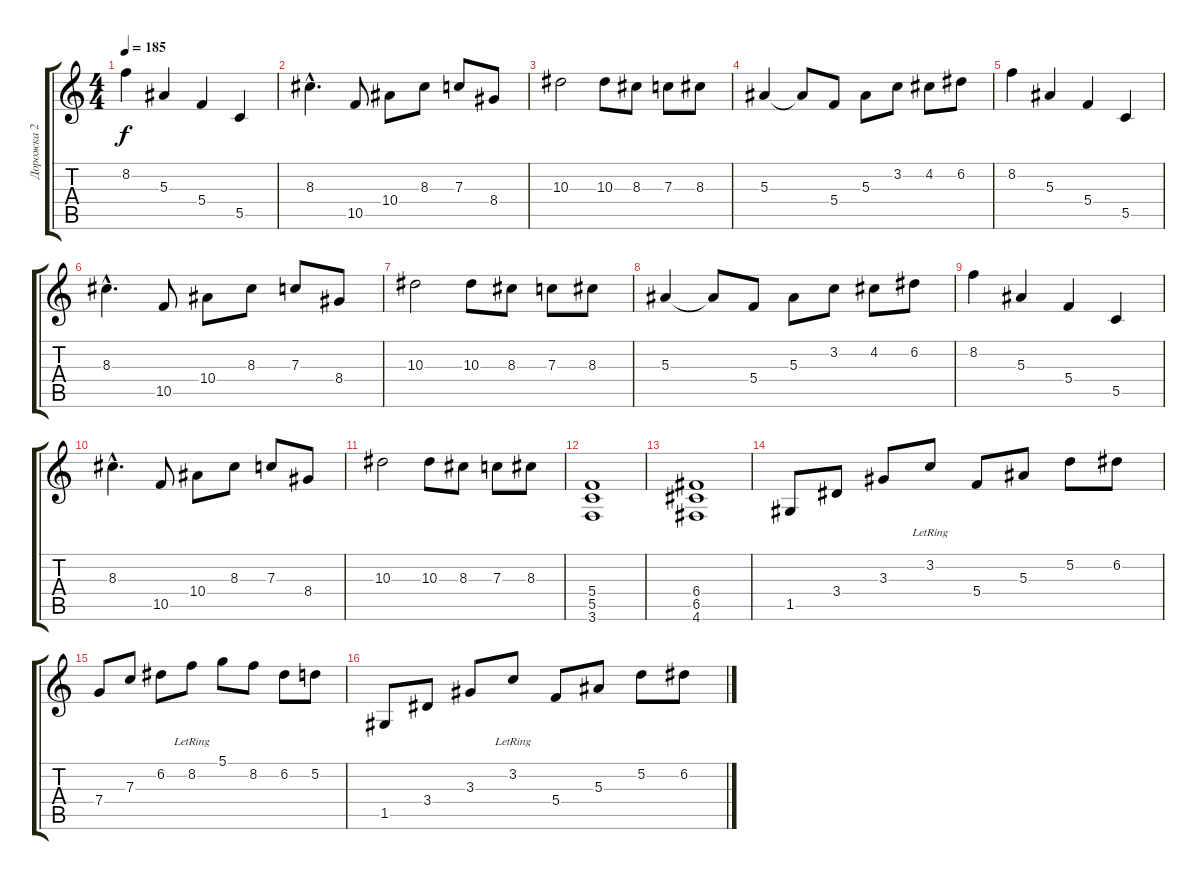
\track ("Дорожка 2" "Дорожка 2") {instrument distortionguitar}
\staff {score tabs}
\tuning (D4 A3 F3 C3 G2 D2) {hide}
\ts (4 4)
\tempo 185
\clef g2
\ks c
8.2.4{dy f} 5.3.4 5.4.4 5.5.4 |
8.3{hac}.4{d} 10.5.8 10.4.8 8.3.8 7.3.8 8.4.8 |
10.3.2 10.3.8 8.3.8 7.3.8 8.3.8 |
5.3.4 5.3{t}.8 5.4.8 5.3.8 3.2.8 4.2.8 6.2.8 |
8.2.4 5.3.4 5.4.4 5.5.4 |
8.3{hac}.4{d} 10.5.8 10.4.8 8.3.8 7.3.8 8.4.8 |
10.3.2 10.3.8 8.3.8 7.3.8 8.3.8 |
5.3.4 5.3{t}.8 5.4.8 5.3.8 3.2.8 4.2.8 6.2.8 |
8.2.4 5.3.4 5.4.4 5.5.4 |
8.3{hac}.4{d} 10.5.8 10.4.8 8.3.8 7.3.8 8.4.8 |
10.3.2 10.3.8 8.3.8 7.3.8 8.3.8 |
(5.4 5.5 3.6).1 |
(6.4 6.5 4.6).1 |
1.5.8{instrument acousticguitarsteel} 3.4.8 3.3.8 3.2{lr}.8 5.4.8 5.3.8 5.2.8 6.2.8 |
7.4.8 7.3.8 6.2.8 8.2{lr}.8 5.1.8 8.2.8 6.2.8 5.2.8 |
1.5.8{instrument acousticguitarsteel} 3.4.8 3.3.8 3.2{lr}.8 5.4.8 5.3.8 5.2.8 6.2.8
